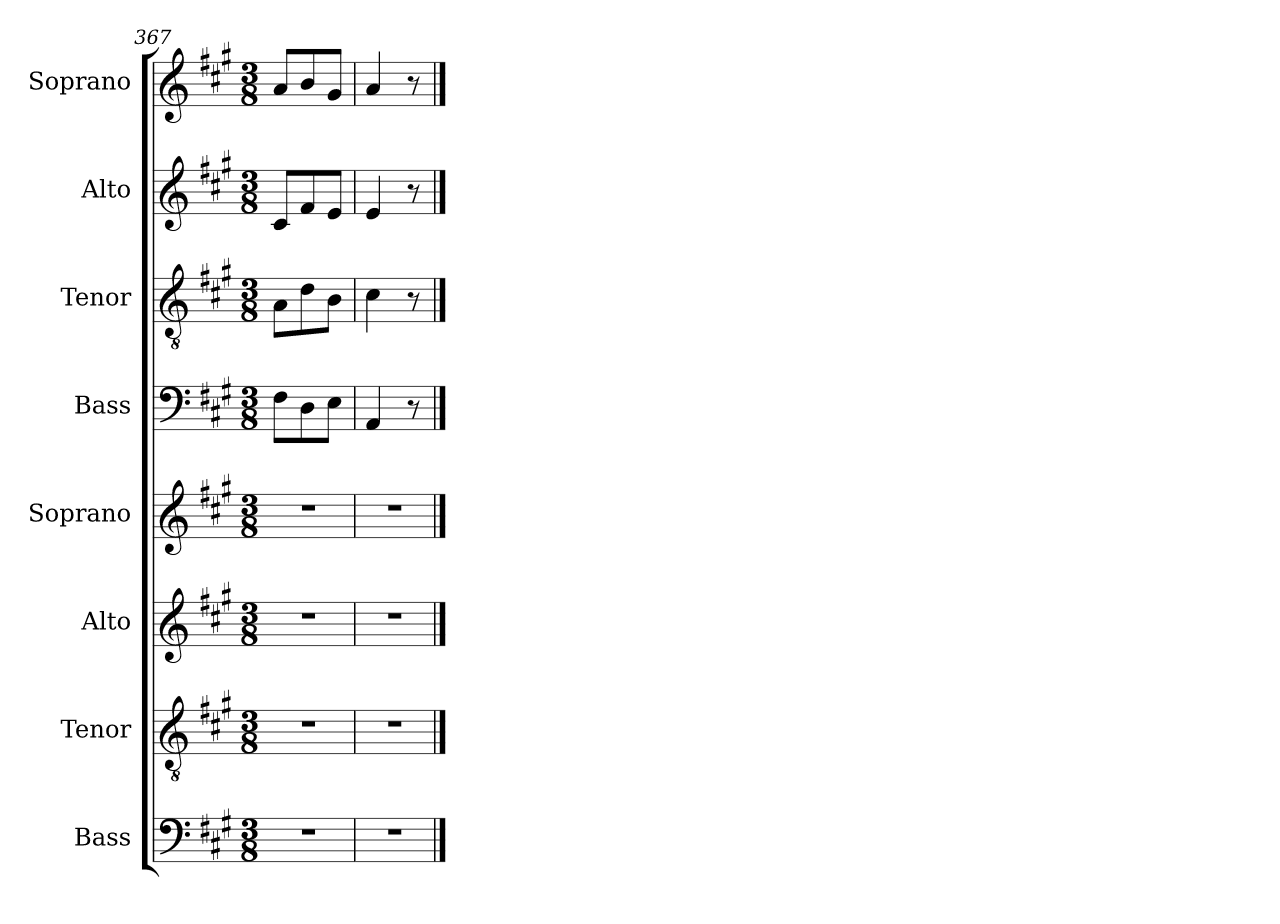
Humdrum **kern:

**kern	**kern	**kern	**kern	**kern	**kern	**kern	**kern
*part8	*part7	*part6	*part5	*part4	*part3	*part2	*part1
*staff8	*staff7	*staff6	*staff5	*staff4	*staff3	*staff2	*staff1
*I"Bass	*I"Tenor	*I"Alto	*I"Soprano	*I"Bass	*I"Tenor	*I"Alto	*I"Soprano
*clefF4	*clefGv2	*clefG2	*clefG2	*clefF4	*clefGv2	*clefG2	*clefG2
*k[f#c#g#]	*k[f#c#g#]	*k[f#c#g#]	*k[f#c#g#]	*k[f#c#g#]	*k[f#c#g#]	*k[f#c#g#]	*k[f#c#g#]
*A:	*A:	*A:	*A:	*A:	*A:	*A:	*A:
*M3/8	*M3/8	*M3/8	*M3/8	*M3/8	*M3/8	*M3/8	*M3/8
=367	=367	=367	=367	=367	=367	=367	=367
4.r	4.r	4.r	4.r	8F#\L	8A\L	8c#/L	8a/L
.	.	.	.	8D\	8d\	8f#/	8b/
.	.	.	.	8E\J	8B\J	8e/J	8g#/J
=368	=368	=368	=368	=368	=368	=368	=368
4.r	4.r	4.r	4.r	4AA/	4c#\	4e/	4a/
.	.	.	.	8r	8r	8r	8r
==	==	==	==	==	==	==	==
*-	*-	*-	*-	*-	*-	*-	*-
